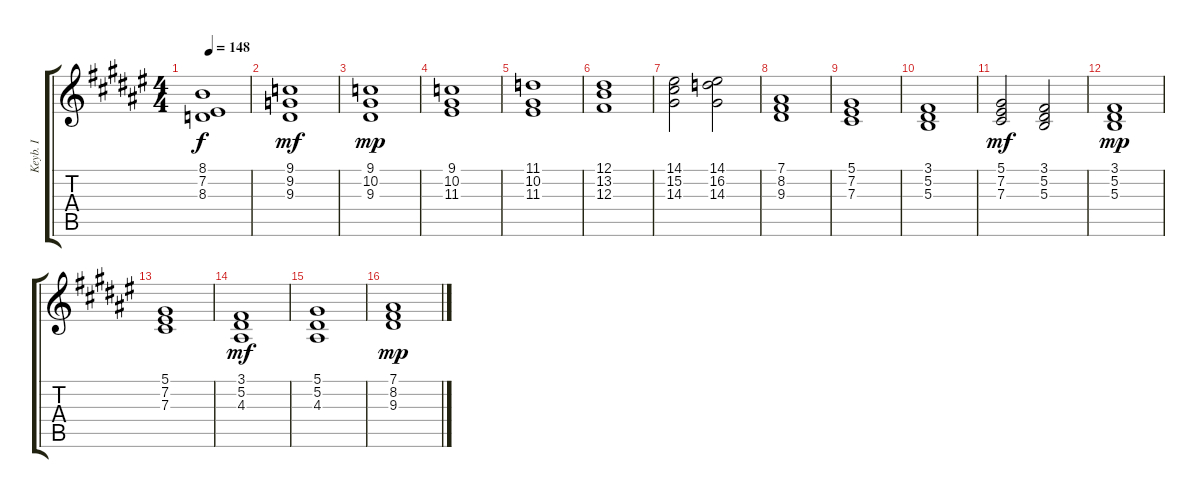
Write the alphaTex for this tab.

\track ("Keyb. I" "Keyb. I") {instrument stringensemble1}
\staff {score tabs}
\tuning (Eb4 Bb3 Gb3 Db3 Ab2 Eb2) {hide}
\ts (4 4)
\tempo 148
\clef g2
\ks d#minor
(8.1{t} 7.2{t} 8.3{t}).1{dy f} |
(9.1 9.2 9.3).1{dy mf} |
(9.1 10.2 9.3).1{dy mp} |
(9.1 10.2 11.3).1 |
(11.1 10.2 11.3).1 |
(12.1 13.2 12.3).1 |
(14.1 15.2 14.3).2 (14.1 16.2 14.3).2 |
(7.1 8.2 9.3).1 |
(5.1 7.2 7.3).1 |
(3.1 5.2 5.3).1 |
(5.1 7.2 7.3).2{dy mf} (3.1 5.2 5.3).2 |
(3.1 5.2 5.3).1{dy mp} |
(5.1 7.2 7.3).1 |
(3.1 5.2 4.3).1{dy mf} |
(5.1 5.2 4.3).1 |
(7.1 8.2 9.3).1{dy mp}
